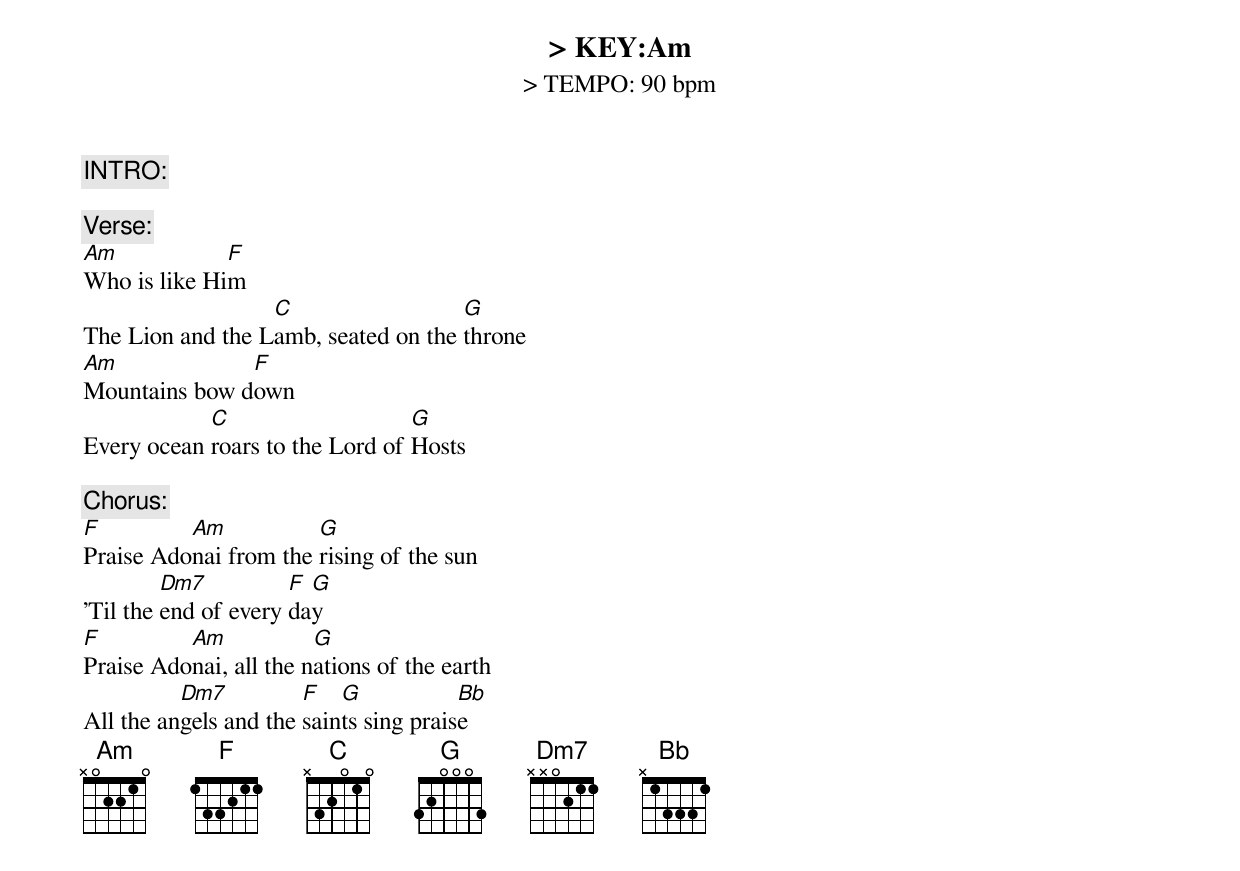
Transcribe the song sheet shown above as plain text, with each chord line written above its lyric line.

> KEY:Am
> TEMPO: 90 bpm

[INTRO:]
{Am   F   C   G}

[Verse:]
Am            F
Who is like Him
                  C                  G
The Lion and the Lamb, seated on the throne
Am             F
Mountains bow down
            C                    G
Every ocean roars to the Lord of Hosts

[Chorus:]
F         Am           G
Praise Adonai from the rising of the sun
         Dm7          F G
'Til the end of every day
F         Am            G
Praise Adonai, all the nations of the earth
          Dm7          F   G            Bb
All the angels and the saints sing praise
